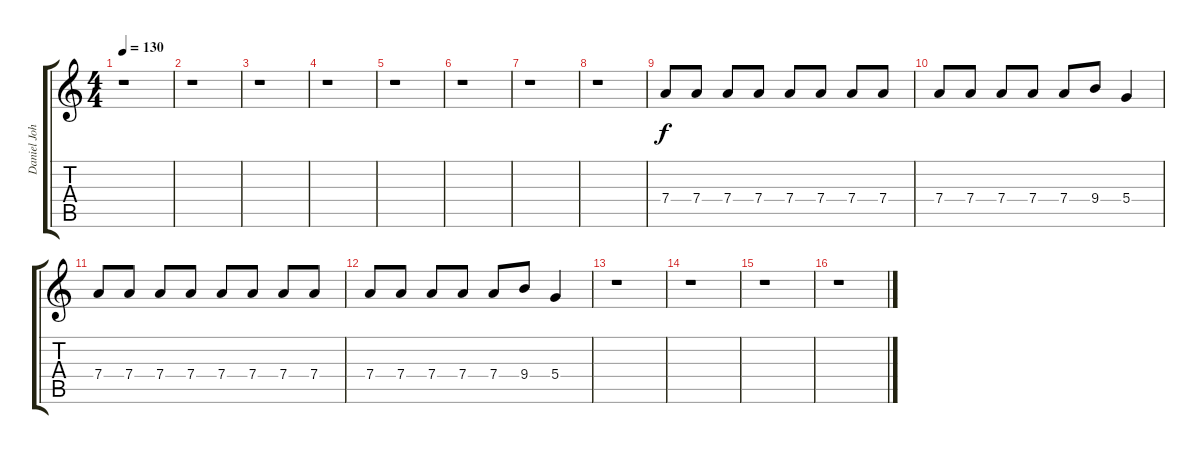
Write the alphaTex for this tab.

\track ("Daniel Johns 4 (Gtr)" "Daniel Joh") {instrument distortionguitar}
\staff {score tabs}
\tuning (E4 B3 G3 D3 A2 D2) {hide}
\ts (4 4)
\tempo 130
\clef g2
\ks c
r.1{dy f} |
r.1 |
r.1 |
r.1 |
r.1 |
r.1 |
r.1 |
r.1 |
7.4.8 7.4.8 7.4.8 7.4.8 7.4.8 7.4.8 7.4.8 7.4.8 |
7.4.8 7.4.8 7.4.8 7.4.8 7.4.8 9.4.8 5.4.4 |
7.4.8 7.4.8 7.4.8 7.4.8 7.4.8 7.4.8 7.4.8 7.4.8 |
7.4.8 7.4.8 7.4.8 7.4.8 7.4.8 9.4.8 5.4.4 |
r.1 |
r.1 |
r.1 |
r.1
